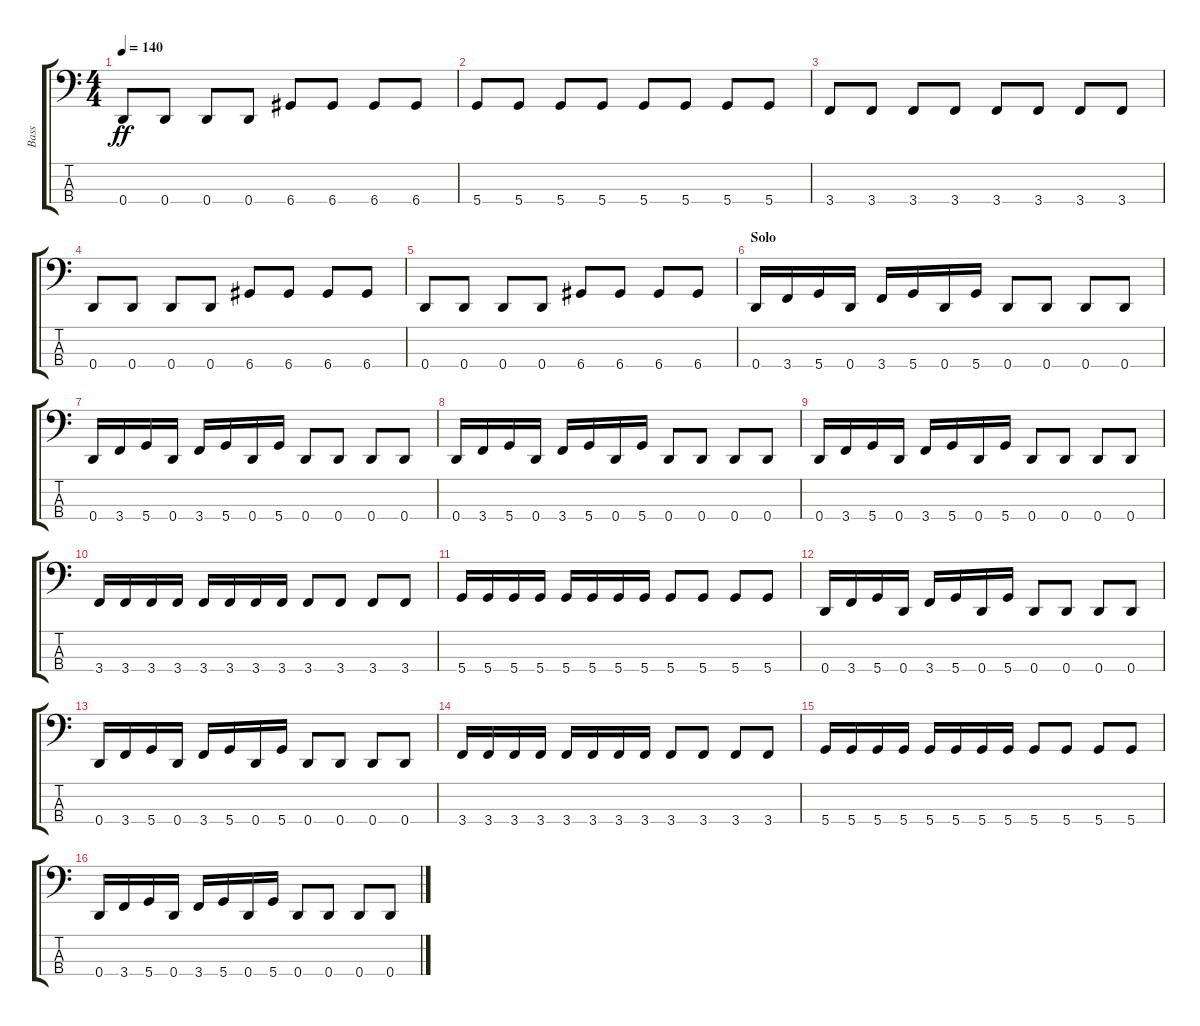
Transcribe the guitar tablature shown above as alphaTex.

\track ("Bass" "Bass") {instrument electricbassfinger}
\staff {score tabs}
\tuning (G2 D2 A1 D1) {hide}
\ts (4 4)
\tempo 140
\clef f4
\ks c
0.4.8{dy ff} 0.4.8 0.4.8 0.4.8 6.4.8 6.4.8 6.4.8 6.4.8 |
5.4.8 5.4.8 5.4.8 5.4.8 5.4.8 5.4.8 5.4.8 5.4.8 |
3.4.8 3.4.8 3.4.8 3.4.8 3.4.8 3.4.8 3.4.8 3.4.8 |
0.4.8 0.4.8 0.4.8 0.4.8 6.4.8 6.4.8 6.4.8 6.4.8 |
0.4.8 0.4.8 0.4.8 0.4.8 6.4.8 6.4.8 6.4.8 6.4.8 |
\section ("" "Solo")
0.4.16 3.4.16 5.4.16 0.4.16 3.4.16 5.4.16 0.4.16 5.4.16 0.4.8 0.4.8 0.4.8 0.4.8 |
0.4.16 3.4.16 5.4.16 0.4.16 3.4.16 5.4.16 0.4.16 5.4.16 0.4.8 0.4.8 0.4.8 0.4.8 |
0.4.16 3.4.16 5.4.16 0.4.16 3.4.16 5.4.16 0.4.16 5.4.16 0.4.8 0.4.8 0.4.8 0.4.8 |
0.4.16 3.4.16 5.4.16 0.4.16 3.4.16 5.4.16 0.4.16 5.4.16 0.4.8 0.4.8 0.4.8 0.4.8 |
3.4.16 3.4.16 3.4.16 3.4.16 3.4.16 3.4.16 3.4.16 3.4.16 3.4.8 3.4.8 3.4.8 3.4.8 |
5.4.16 5.4.16 5.4.16 5.4.16 5.4.16 5.4.16 5.4.16 5.4.16 5.4.8 5.4.8 5.4.8 5.4.8 |
0.4.16 3.4.16 5.4.16 0.4.16 3.4.16 5.4.16 0.4.16 5.4.16 0.4.8 0.4.8 0.4.8 0.4.8 |
0.4.16 3.4.16 5.4.16 0.4.16 3.4.16 5.4.16 0.4.16 5.4.16 0.4.8 0.4.8 0.4.8 0.4.8 |
3.4.16 3.4.16 3.4.16 3.4.16 3.4.16 3.4.16 3.4.16 3.4.16 3.4.8 3.4.8 3.4.8 3.4.8 |
5.4.16 5.4.16 5.4.16 5.4.16 5.4.16 5.4.16 5.4.16 5.4.16 5.4.8 5.4.8 5.4.8 5.4.8 |
0.4.16 3.4.16 5.4.16 0.4.16 3.4.16 5.4.16 0.4.16 5.4.16 0.4.8 0.4.8 0.4.8 0.4.8
